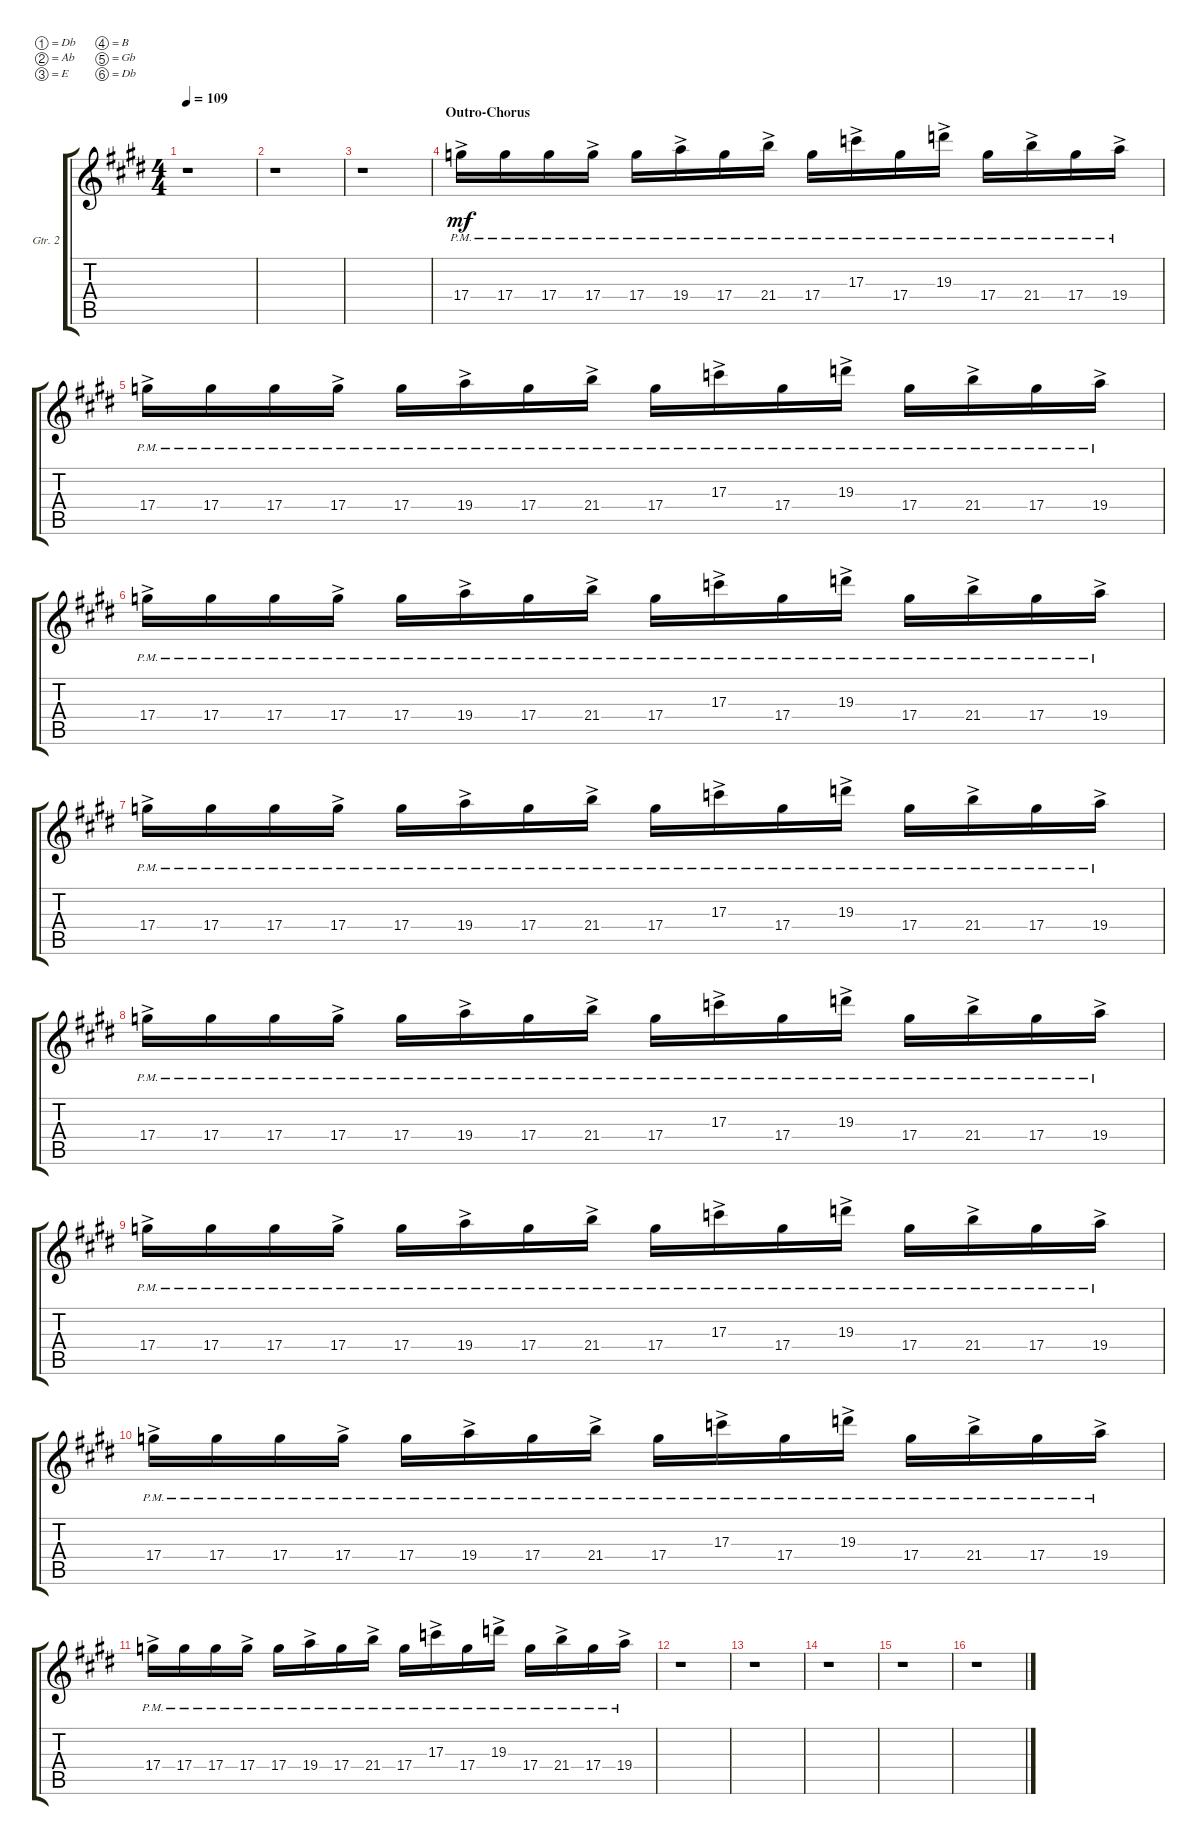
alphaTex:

\defaultSystemsLayout 4
\bracketExtendMode groupsimilarinstruments
\firstSystemTrackNameOrientation horizontal
\otherSystemsTrackNameOrientation horizontal
\track ("Guitar 2" "Gtr. 2") {instrument distortionguitar}
\staff {score tabs}
\tuning (Db4 Ab3 E3 B2 Gb2 Db2)
\displaytranspose 15
\ts (4 4)
\tempo 109
\clef g2
\ks c#minor
r.1{dy mf} |
r.1 |
r.1 |
\section ("" "Outro-Chorus")
17.4{ac pm}.16 17.4{pm}.16 17.4{pm}.16 17.4{ac pm}.16 17.4{pm}.16 19.4{ac pm}.16 17.4{pm}.16 21.4{ac pm}.16 17.4{pm}.16 17.3{ac pm}.16 17.4{pm}.16 19.3{ac pm}.16 17.4{pm}.16 21.4{ac pm}.16 17.4{pm}.16 19.4{ac pm}.16 |
17.4{ac pm}.16 17.4{pm}.16 17.4{pm}.16 17.4{ac pm}.16 17.4{pm}.16 19.4{ac pm}.16 17.4{pm}.16 21.4{ac pm}.16 17.4{pm}.16 17.3{ac pm}.16 17.4{pm}.16 19.3{ac pm}.16 17.4{pm}.16 21.4{ac pm}.16 17.4{pm}.16 19.4{ac pm}.16 |
17.4{ac pm}.16 17.4{pm}.16 17.4{pm}.16 17.4{ac pm}.16 17.4{pm}.16 19.4{ac pm}.16 17.4{pm}.16 21.4{ac pm}.16 17.4{pm}.16 17.3{ac pm}.16 17.4{pm}.16 19.3{ac pm}.16 17.4{pm}.16 21.4{ac pm}.16 17.4{pm}.16 19.4{ac pm}.16 |
17.4{ac pm}.16 17.4{pm}.16 17.4{pm}.16 17.4{ac pm}.16 17.4{pm}.16 19.4{ac pm}.16 17.4{pm}.16 21.4{ac pm}.16 17.4{pm}.16 17.3{ac pm}.16 17.4{pm}.16 19.3{ac pm}.16 17.4{pm}.16 21.4{ac pm}.16 17.4{pm}.16 19.4{ac pm}.16 |
17.4{ac pm}.16 17.4{pm}.16 17.4{pm}.16 17.4{ac pm}.16 17.4{pm}.16 19.4{ac pm}.16 17.4{pm}.16 21.4{ac pm}.16 17.4{pm}.16 17.3{ac pm}.16 17.4{pm}.16 19.3{ac pm}.16 17.4{pm}.16 21.4{ac pm}.16 17.4{pm}.16 19.4{ac pm}.16 |
17.4{ac pm}.16 17.4{pm}.16 17.4{pm}.16 17.4{ac pm}.16 17.4{pm}.16 19.4{ac pm}.16 17.4{pm}.16 21.4{ac pm}.16 17.4{pm}.16 17.3{ac pm}.16 17.4{pm}.16 19.3{ac pm}.16 17.4{pm}.16 21.4{ac pm}.16 17.4{pm}.16 19.4{ac pm}.16 |
17.4{ac pm}.16 17.4{pm}.16 17.4{pm}.16 17.4{ac pm}.16 17.4{pm}.16 19.4{ac pm}.16 17.4{pm}.16 21.4{ac pm}.16 17.4{pm}.16 17.3{ac pm}.16 17.4{pm}.16 19.3{ac pm}.16 17.4{pm}.16 21.4{ac pm}.16 17.4{pm}.16 19.4{ac pm}.16 |
17.4{ac pm}.16 17.4{pm}.16 17.4{pm}.16 17.4{ac pm}.16 17.4{pm}.16 19.4{ac pm}.16 17.4{pm}.16 21.4{ac pm}.16 17.4{pm}.16 17.3{ac pm}.16 17.4{pm}.16 19.3{ac pm}.16 17.4{pm}.16 21.4{ac pm}.16 17.4{pm}.16 19.4{ac pm}.16 |
r.1 |
r.1 |
r.1 |
r.1 |
r.1
